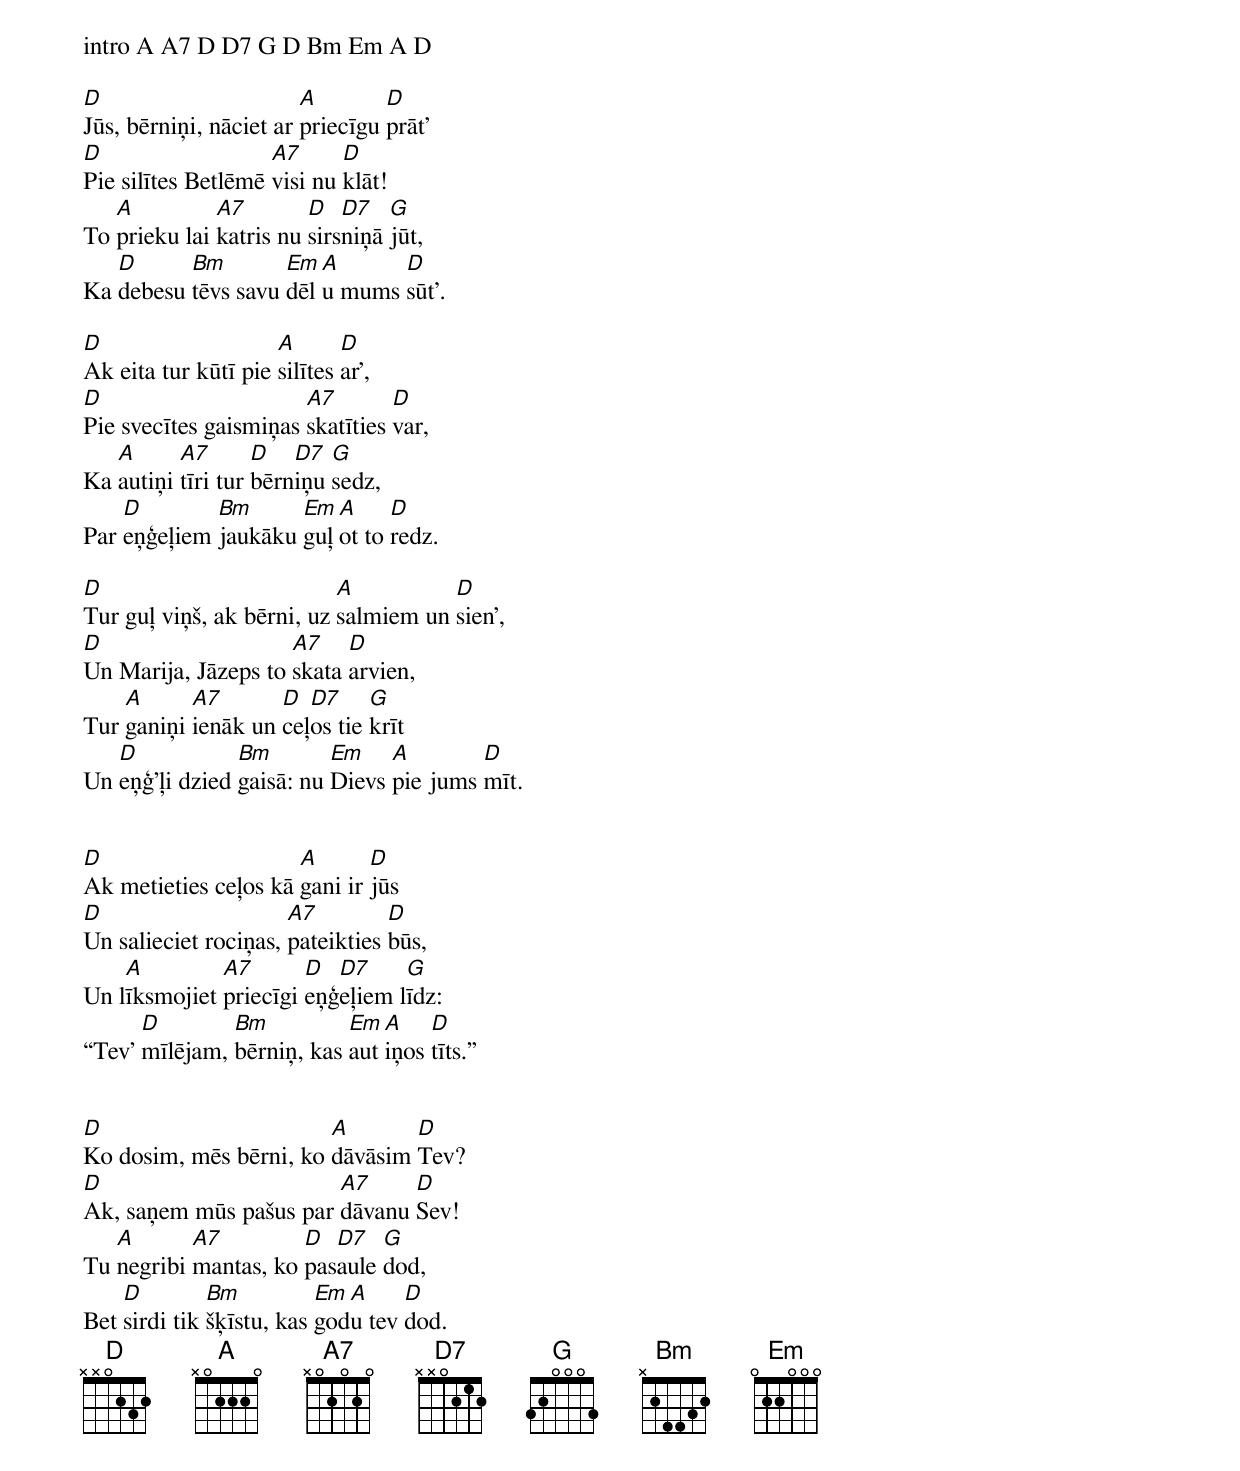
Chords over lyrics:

intro A A7 D D7 G D Bm Em A D

D                       A        D
Jūs, bērniņi, nāciet ar priecīgu prāt’
D                   A7      D
Pie silītes Betlēmē visi nu klāt!
   A          A7        D   D7   G
To prieku lai katris nu sirsniņā jūt,
   D      Bm        Em A      D
Ka debesu tēvs savu dēlu mums sūt’.

D                    A       D
Ak eita tur kūtī pie silītes ar’,
D                      A7        D
Pie svecītes gaismiņas skatīties var,
   A      A7       D   D7  G
Ka autiņi tīri tur bērniņu sedz,
    D        Bm      Em A     D
Par eņģeļiem jaukāku guļot to redz.

D                          A          D
Tur guļ viņš, ak bērni, uz salmiem un sien’,
D                    A7    D
Un Marija, Jāzeps to skata arvien,
    A      A7       D  D7     G
Tur ganiņi ienāk un ceļos tie krīt
   D            Bm        Em    A        D
Un eņģ’ļi dzied gaisā: nu Dievs pie jums mīt.


D                     A       D
Ak metieties ceļos kā gani ir jūs
D                     A7         D
Un salieciet rociņas, pateikties būs,
    A         A7       D  D7     G
Un līksmojiet priecīgi eņģeļiem līdz:
      D        Bm          Em A    D
“Tev’ mīlējam, bērniņ, kas autiņos tīts.”


D                       A       D
Ko dosim, mēs bērni, ko dāvāsim Tev?
D                       A7     D
Ak, saņem mūs pašus par dāvanu Sev!
   A       A7         D  D7   G
Tu negribi mantas, ko pasaule dod,
    D         Bm          Em A     D
Bet sirdi tik šķīstu, kas godu tev dod.
